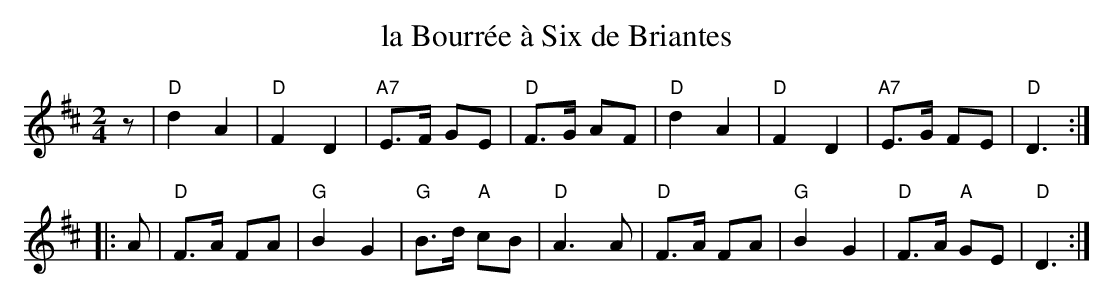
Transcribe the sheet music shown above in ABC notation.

X:1
T: la Bourr\'ee \`a Six de Briantes
M: 2/4
L: 1/16
K: D
z2 \
| "D"d4 A4 | "D"F4 D4 | "A7"E3F G2E2 | "D"F3G A2F2 \
| "D"d4 A4 | "D"F4 D4 | "A7"E3G F2E2 | "D"D6 :|
|: A2 \
| "D"F3A F2A2 | "G"B4 G4 | "G"B3d "A"c2B2 | "D"A6 A2 \
| "D"F3A F2A2 | "G"B4 G4 | "D"F3A "A"G2E2 | "D"D6 :|
